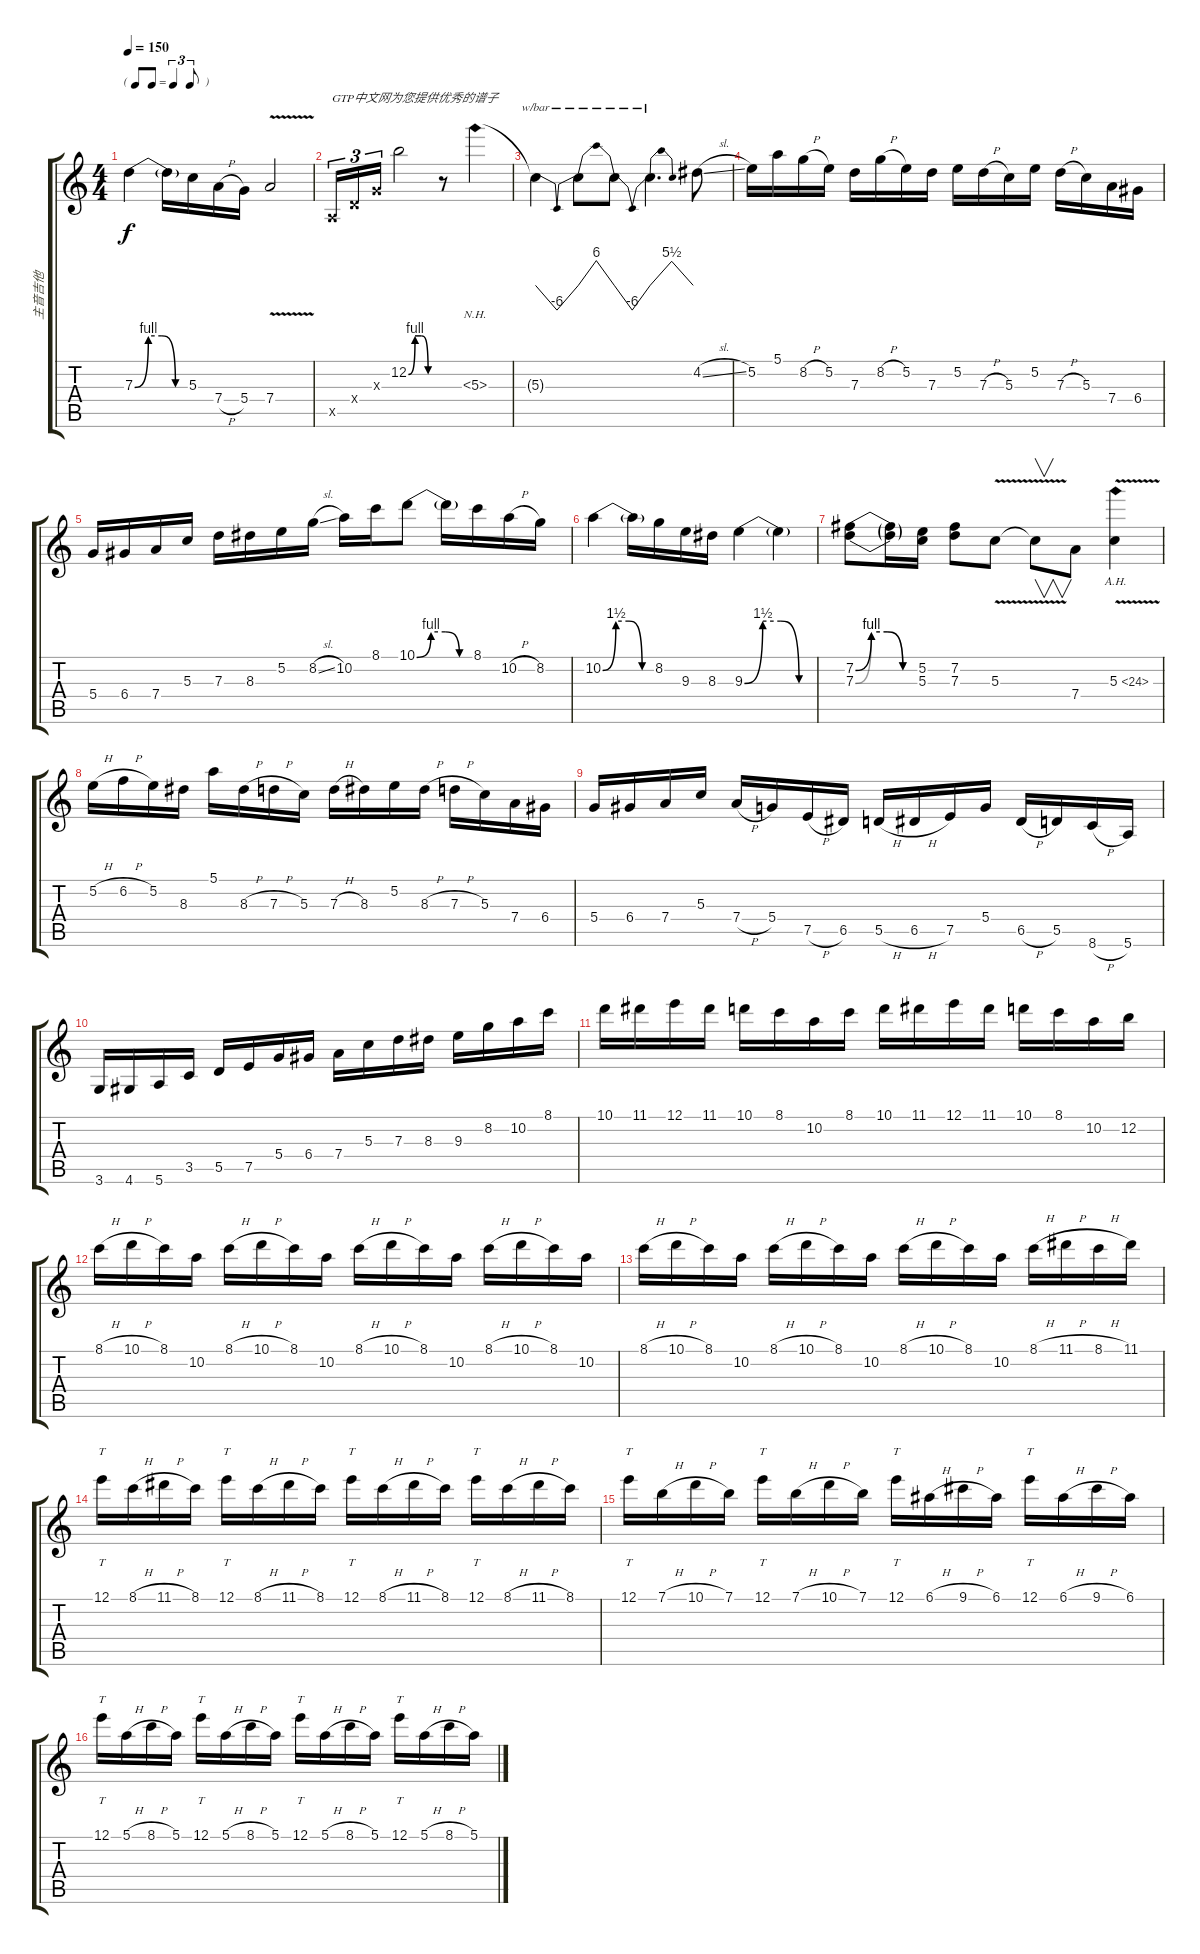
\track ("主音吉他" "主音吉他") {instrument overdrivenguitar}
\staff {score tabs}
\tuning (E4 B3 G3 D3 A2 E2) {hide}
\ts (4 4)
\tf triplet8th
\tempo 150
\clef g2
\ks c
7.3{be (custom 0 0 15 4 30 4 45 0 60 0)}.4{dy f} 7.3{t}.16 5.3.16 7.4{h}.16 5.4.16 7.4{v}.2 |
0.5{x}.16{tu (3 2) txt "GTP中文网为您提供优秀的谱子"} 0.4{x}.16{tu (3 2)} 0.3{x}.16{tu (3 2)} 12.2{be (custom 0 0 15 4 30 4 45 0 60 0)}.2 r.8 5.3{nh}.4 |
5.3{t}.4{tbe (dip default 0 0 30 -24 60 0)} 5.3{t}.8{tbe (dip default 0 0 30 24 60 0)} 5.3{t}.8{tbe (dip default 0 0 30 -24 60 0)} 5.3{t}.4{d tbe (dip default 0 0 30 22 60 0)} 4.2{sl}.8 |
5.2.16 5.1.16 8.2{h}.16 5.2.16 7.3.16 8.2{h}.16 5.2.16 7.3.16 5.2.16 7.3{h}.16 5.3.16 5.2.16 7.3{h}.16 5.3.16 7.4.16 6.4.16 |
5.4.16 6.4.16 7.4.16 5.3.16 7.3.16 8.3.16 5.2.16 8.2{sl}.16 10.2.16 8.1.16 10.1{be (custom 0 0 15 4 30 4 45 0 60 0)}.8 10.1{t}.16 8.1.16 10.2{h}.16 8.2.16 |
10.2{be (custom 0 0 15 6 30 6 45 0 60 0)}.4 10.2{t}.16 8.2.16 9.3.16 8.3.16 9.3{be (custom 0 0 15 6 30 6 45 0 60 0)}.4 9.3{t}.4 |
(7.2{be (custom 0 0 15 4 30 4 45 0 60 0)} 7.3{be (custom 0 0 15 4 30 4 45 0 60 0)}).8 (7.2{t} 7.3{t}).16 (5.2 5.3).16 (7.2 7.3).8 5.3{v}.8 5.3{t}.8{v} 7.4.8 5.3{ah 19 v}.4 |
5.2{h}.16 6.2{h}.16 5.2.16 8.3.16 5.1.16 8.3{h}.16 7.3{h}.16 5.3.16 7.3{h}.16 8.3.16 5.2.16 8.3{h}.16 7.3{h}.16 5.3.16 7.4.16 6.4.16 |
5.4.16 6.4.16 7.4.16 5.3.16 7.4{h}.16 5.4.16 7.5{h}.16 6.5.16 5.5{h}.16 6.5{h}.16 7.5.16 5.4.16 6.5{h}.16 5.5.16 8.6{h}.16 5.6.16 |
3.6.16 4.6.16 5.6.16 3.5.16 5.5.16 7.5.16 5.4.16 6.4.16 7.4.16 5.3.16 7.3.16 8.3.16 9.3.16 8.2.16 10.2.16 8.1.16 |
10.1.16 11.1.16 12.1.16 11.1.16 10.1.16 8.1.16 10.2.16 8.1.16 10.1.16 11.1.16 12.1.16 11.1.16 10.1.16 8.1.16 10.2.16 12.2.16 |
8.1{h}.16 10.1{h}.16 8.1.16 10.2.16 8.1{h}.16 10.1{h}.16 8.1.16 10.2.16 8.1{h}.16 10.1{h}.16 8.1.16 10.2.16 8.1{h}.16 10.1{h}.16 8.1.16 10.2.16 |
8.1{h}.16 10.1{h}.16 8.1.16 10.2.16 8.1{h}.16 10.1{h}.16 8.1.16 10.2.16 8.1{h}.16 10.1{h}.16 8.1.16 10.2.16 8.1{h}.16 11.1{h}.16 8.1{h}.16 11.1.16 |
12.1.16{tt} 8.1{h}.16 11.1{h}.16 8.1.16 12.1.16{tt} 8.1{h}.16 11.1{h}.16 8.1.16 12.1.16{tt} 8.1{h}.16 11.1{h}.16 8.1.16 12.1.16{tt} 8.1{h}.16 11.1{h}.16 8.1.16 |
12.1.16{tt} 7.1{h}.16 10.1{h}.16 7.1.16 12.1.16{tt} 7.1{h}.16 10.1{h}.16 7.1.16 12.1.16{tt} 6.1{h}.16 9.1{h}.16 6.1.16 12.1.16{tt} 6.1{h}.16 9.1{h}.16 6.1.16 |
12.1.16{tt} 5.1{h}.16 8.1{h}.16 5.1.16 12.1.16{tt} 5.1{h}.16 8.1{h}.16 5.1.16 12.1.16{tt} 5.1{h}.16 8.1{h}.16 5.1.16 12.1.16{tt} 5.1{h}.16 8.1{h}.16 5.1.16
